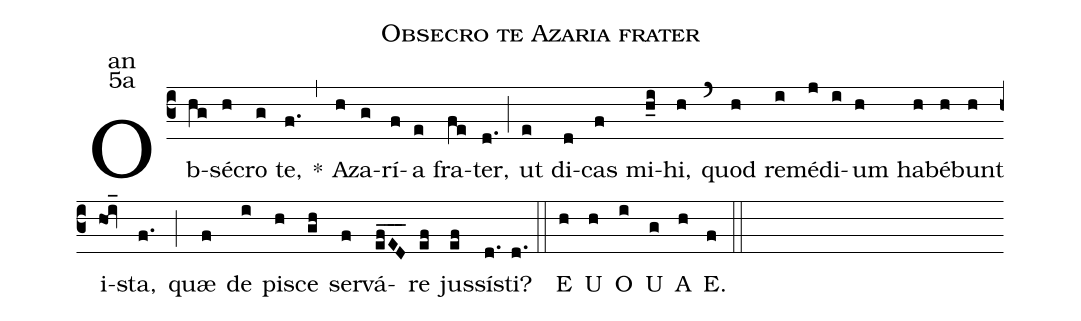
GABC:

name:Obsecro te Azaria frater;
office-part:an;
mode:5a;
%%
(c3) Ob(hg)sé(h)cro(g) te,(f.) <sp>*</sp>(,) A(h)za(g)rí(f)a(e) fra(fe)ter,(d.) (;) ut(e) di(d)cas(f) mi(h_i)hi,(h) (`) quod(h) re(i)mé(j)di(i)um(h) ha(h)bé(h)bunt(h) i(hoi_)sta,(f.) (;) quæ(f) de(i) pi(h)sce(gh) ser(f)vá(efED___)re(ef) jus(ef)sí(d.)sti?(d.) (::)
<eu>E(h) U(h) O(i) U(g) A(h) E.(f) </eu>(::)
